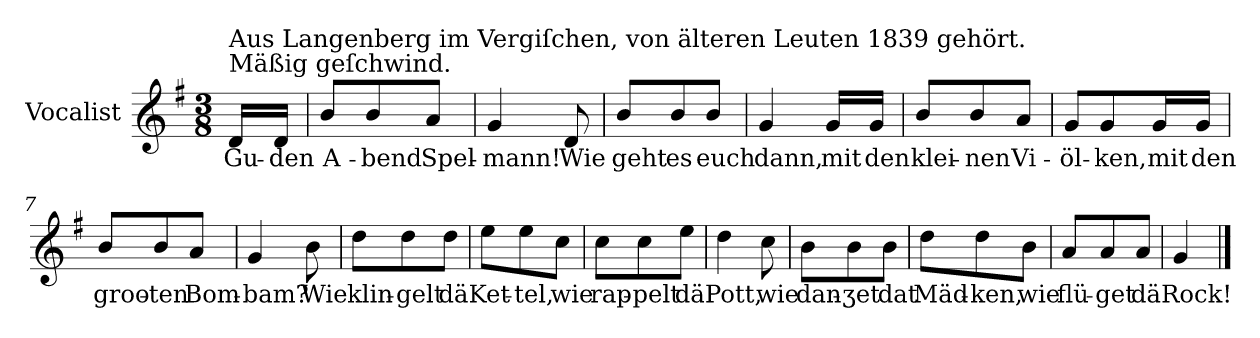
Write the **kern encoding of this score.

**kern	**text
*part1	*part1
*staff1	*staff1
*I"Vocalist	*
*k[f#]	*
*G:	*
*M3/8	*
=	=
!LO:TX:a:t=Mäßig geſchwind.	!
!LO:TX:a:t=Aus Langenberg im Vergiſchen, von älteren Leuten 1839 gehört.	!
16dLL	Gu-
16dJJ	-den
=1	=1
8b/L	A-
8b/	-bend
8aJ	Spel-
=2	=2
4g	-mann!
8d	Wie
=3	=3
8b/L	geht
8b/	es
8b/J	euch
=4	=4
4g	dann,
16gLL	mit
16gJJ	den
=5	=5
8b/L	klei-
8b/	-nen
8aJ	Vi-
=6	=6
8gL	-öl-
8g	-ken,
16gL	mit
16gJJ	den
=7	=7
8b/L	groo-
8b/	-ten
8aJ	Bom-
=8	=8
4g	-bam?
8b	Wie
=9	=9
8ddL	klin-
8dd	-gelt
8ddJ	dä
=10	=10
8eeL	Ket-
8ee	-tel,
8ccJ	wie
=11	=11
8ccL	rap-
8cc	-pelt
8eeJ	dä
=12	=12
4dd	Pott,
8cc	wie
=13	=13
8bL	dan-
8b	-ʒet
8bJ	dat
=14	=14
8ddL	Mäd-
8dd	-ken,
8bJ	wie
=15	=15
8aL	flü-
8a	-get
8aJ	dä
=16	=16
4g	Rock!
==	==
*-	*-
